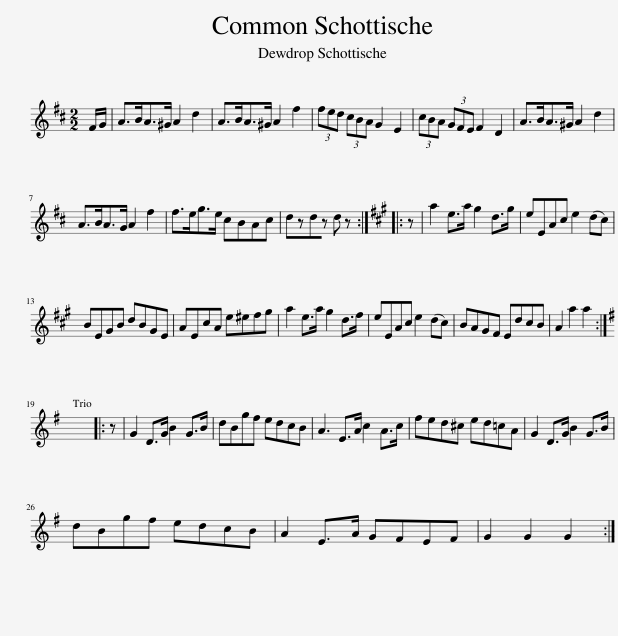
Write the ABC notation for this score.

X:1
L:1/8
M:2/2
I:linebreak $
K:D
V:1 treble
V:1
 F/G/ | A>BA>^G A2 d2 | A>BA>^G A2 f2 | (3fed (3cBA G2 E2 | (3cBA (3GFE F2 D2 | %5
 A>BA>^G A2 d2 |$ A>BA>G A2 f2 | f>eg>e cBAc | dzd z d z ::[K:A] z | %10
 a2 e>a g2 d>g | eEAc e2 (dc) |$ BEGB dBGE | AEcA e^efg | a2 e>a g2 d>f | %15
 eEAc e2 (dc) | BAGF EdcB | A2 a2 a2 :|$[K:G] x8 |: z | %20
 G2 D>G B2 G>B | dBgf edcB | A3 E>A c2 A>c | fed^c ed=cA | G2 D>G B2 G>B |$ %25
 dBgf edcB | A2 E>A GFEF | G2 G2 G2 :| %28
